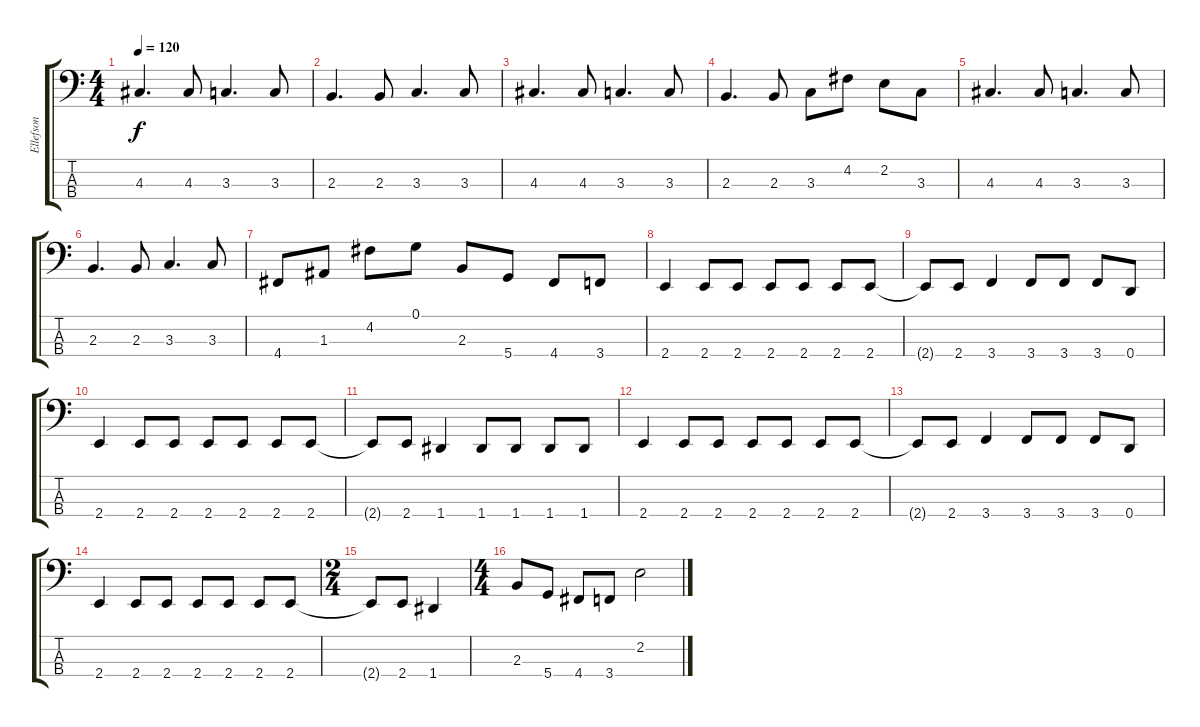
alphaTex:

\track ("Ellefson" "Ellefson") {instrument electricbasspick}
\staff {score tabs}
\tuning (G2 D2 A1 D1) {hide}
\ts (4 4)
\tempo 120
\clef f4
\ks c
4.3.4{d dy f} 4.3.8 3.3.4{d} 3.3.8 |
2.3.4{d} 2.3.8 3.3.4{d} 3.3.8 |
4.3.4{d} 4.3.8 3.3.4{d} 3.3.8 |
2.3.4{d} 2.3.8 3.3.8 4.2.8 2.2.8 3.3.8 |
4.3.4{d} 4.3.8 3.3.4{d} 3.3.8 |
2.3.4{d} 2.3.8 3.3.4{d} 3.3.8 |
4.4.8 1.3.8 4.2.8 0.1.8 2.3.8 5.4.8 4.4.8 3.4.8 |
2.4.4 2.4.8 2.4.8 2.4.8 2.4.8 2.4.8 2.4.8 |
2.4{t}.8 2.4.8 3.4.4 3.4.8 3.4.8 3.4.8 0.4.8 |
2.4.4 2.4.8 2.4.8 2.4.8 2.4.8 2.4.8 2.4.8 |
2.4{t}.8 2.4.8 1.4.4 1.4.8 1.4.8 1.4.8 1.4.8 |
2.4.4 2.4.8 2.4.8 2.4.8 2.4.8 2.4.8 2.4.8 |
2.4{t}.8 2.4.8 3.4.4 3.4.8 3.4.8 3.4.8 0.4.8 |
2.4.4 2.4.8 2.4.8 2.4.8 2.4.8 2.4.8 2.4.8 |
\ts (2 4)
2.4{t}.8 2.4.8 1.4.4 |
\ts (4 4)
2.3.8 5.4.8 4.4.8 3.4.8 2.2.2
